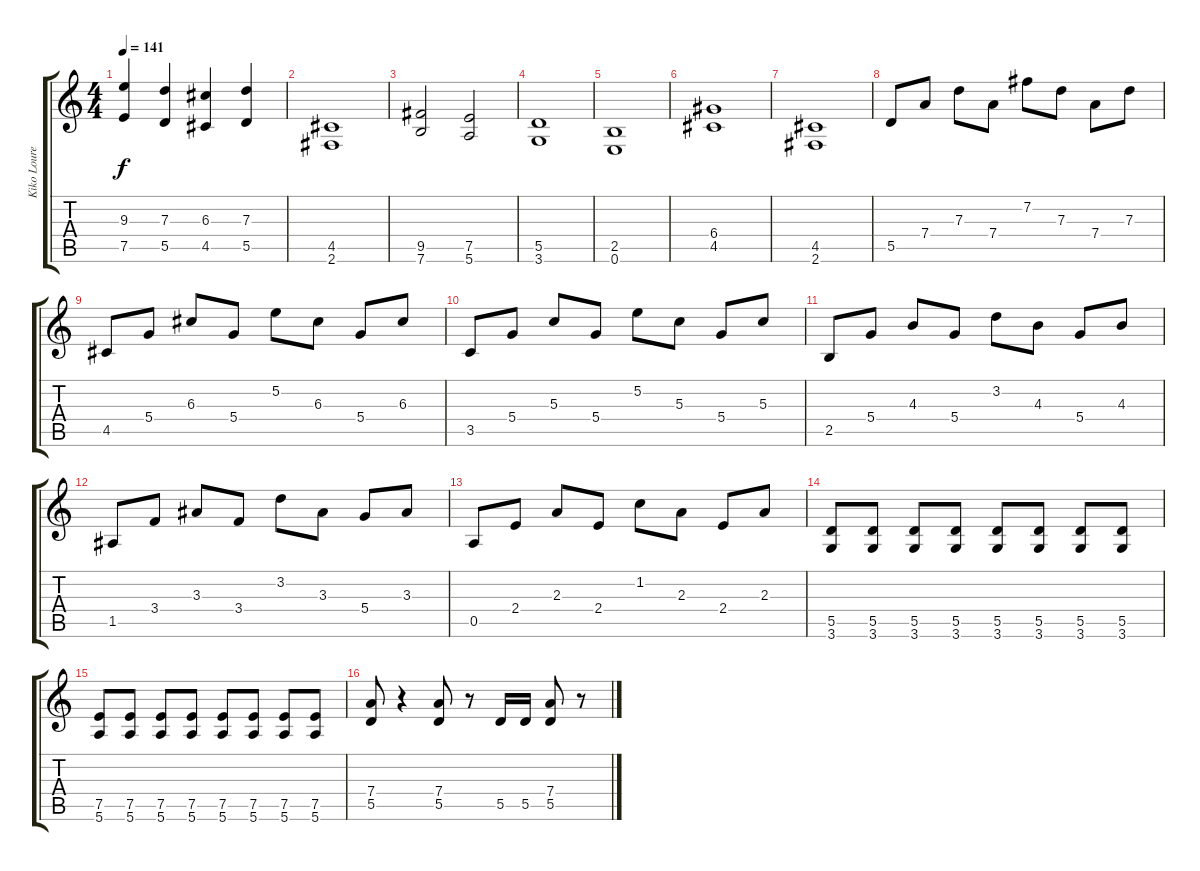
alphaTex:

\track ("Kiko Loureiro" "Kiko Loure") {instrument overdrivenguitar}
\staff {score tabs}
\tuning (E4 B3 G3 D3 A2 E2) {hide}
\ts (4 4)
\tempo 141
\clef g2
\ks c
(9.3 7.5).4{dy f} (7.3 5.5).4 (6.3 4.5).4 (7.3 5.5).4 |
(4.5 2.6).1 |
(9.5 7.6).2 (7.5 5.6).2 |
(5.5 3.6).1 |
(2.5 0.6).1 |
(6.4 4.5).1 |
(4.5 2.6).1 |
5.5.8 7.4.8 7.3.8 7.4.8 7.2.8 7.3.8 7.4.8 7.3.8 |
4.5.8 5.4.8 6.3.8 5.4.8 5.2.8 6.3.8 5.4.8 6.3.8 |
3.5.8 5.4.8 5.3.8 5.4.8 5.2.8 5.3.8 5.4.8 5.3.8 |
2.5.8 5.4.8 4.3.8 5.4.8 3.2.8 4.3.8 5.4.8 4.3.8 |
1.5.8 3.4.8 3.3.8 3.4.8 3.2.8 3.3.8 5.4.8 3.3.8 |
0.5.8 2.4.8 2.3.8 2.4.8 1.2.8 2.3.8 2.4.8 2.3.8 |
(5.5 3.6).8 (5.5 3.6).8 (5.5 3.6).8 (5.5 3.6).8 (5.5 3.6).8 (5.5 3.6).8 (5.5 3.6).8 (5.5 3.6).8 |
(7.5 5.6).8 (7.5 5.6).8 (7.5 5.6).8 (7.5 5.6).8 (7.5 5.6).8 (7.5 5.6).8 (7.5 5.6).8 (7.5 5.6).8 |
(7.4 5.5).8 r.4 (7.4 5.5).8 r.8 5.5.16 5.5.16 (7.4 5.5).8 r.8
